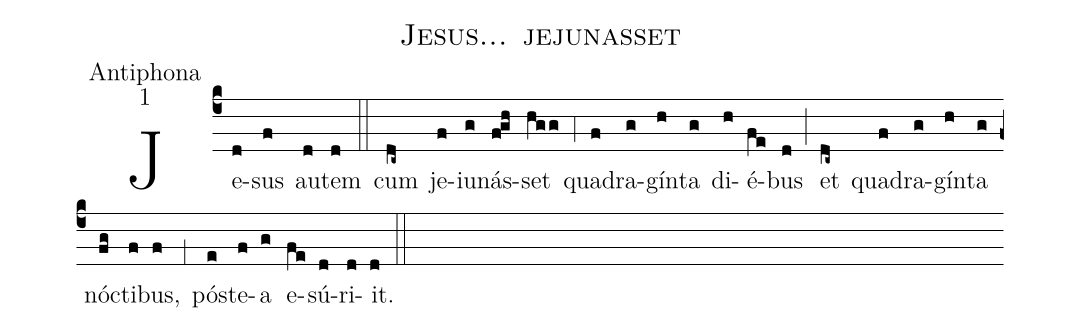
name:Jesus... jejunasset;
office-part:Antiphona;
mode:1;
%%
(c4) Je(d)sus(f) au(d)tem(d) (::)
cum(dc~) je(f)iu(g)nás(f!gh)set(hgg) (,4) qua(f)dra(g)gín(h)ta(g) di(h)é(fe)bus(d) (;) et(dc~) qua(f)dra(g)gín(h)ta(g) nó(fg)cti(f)bus,(f) (,1) pó(e)ste(f)a(g) e(fe)sú(d)ri(d)it.(d) (::)
